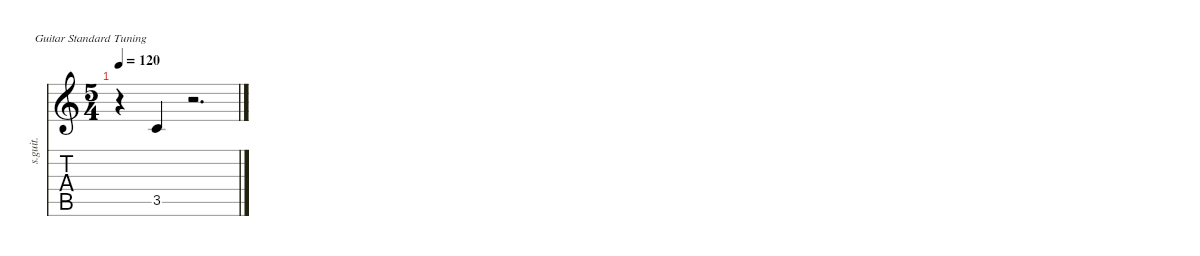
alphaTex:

\defaultSystemsLayout 4
\hideDynamics
\bracketExtendMode nobrackets
\otherSystemsTrackNameOrientation horizontal
\track ("Left" "s.guit.") {instrument acousticguitarsteel}
\staff {score tabs}
\tuning (E4 B3 G3 D3 A2 E2)
\ts (5 4)
\beaming (8 6 4)
\tempo 120
\clef g2
\ks c
r.4{dy mf instrument acousticguitarsteel beam Down} 3.5.4{beam Up} r.2{d beam Up}
